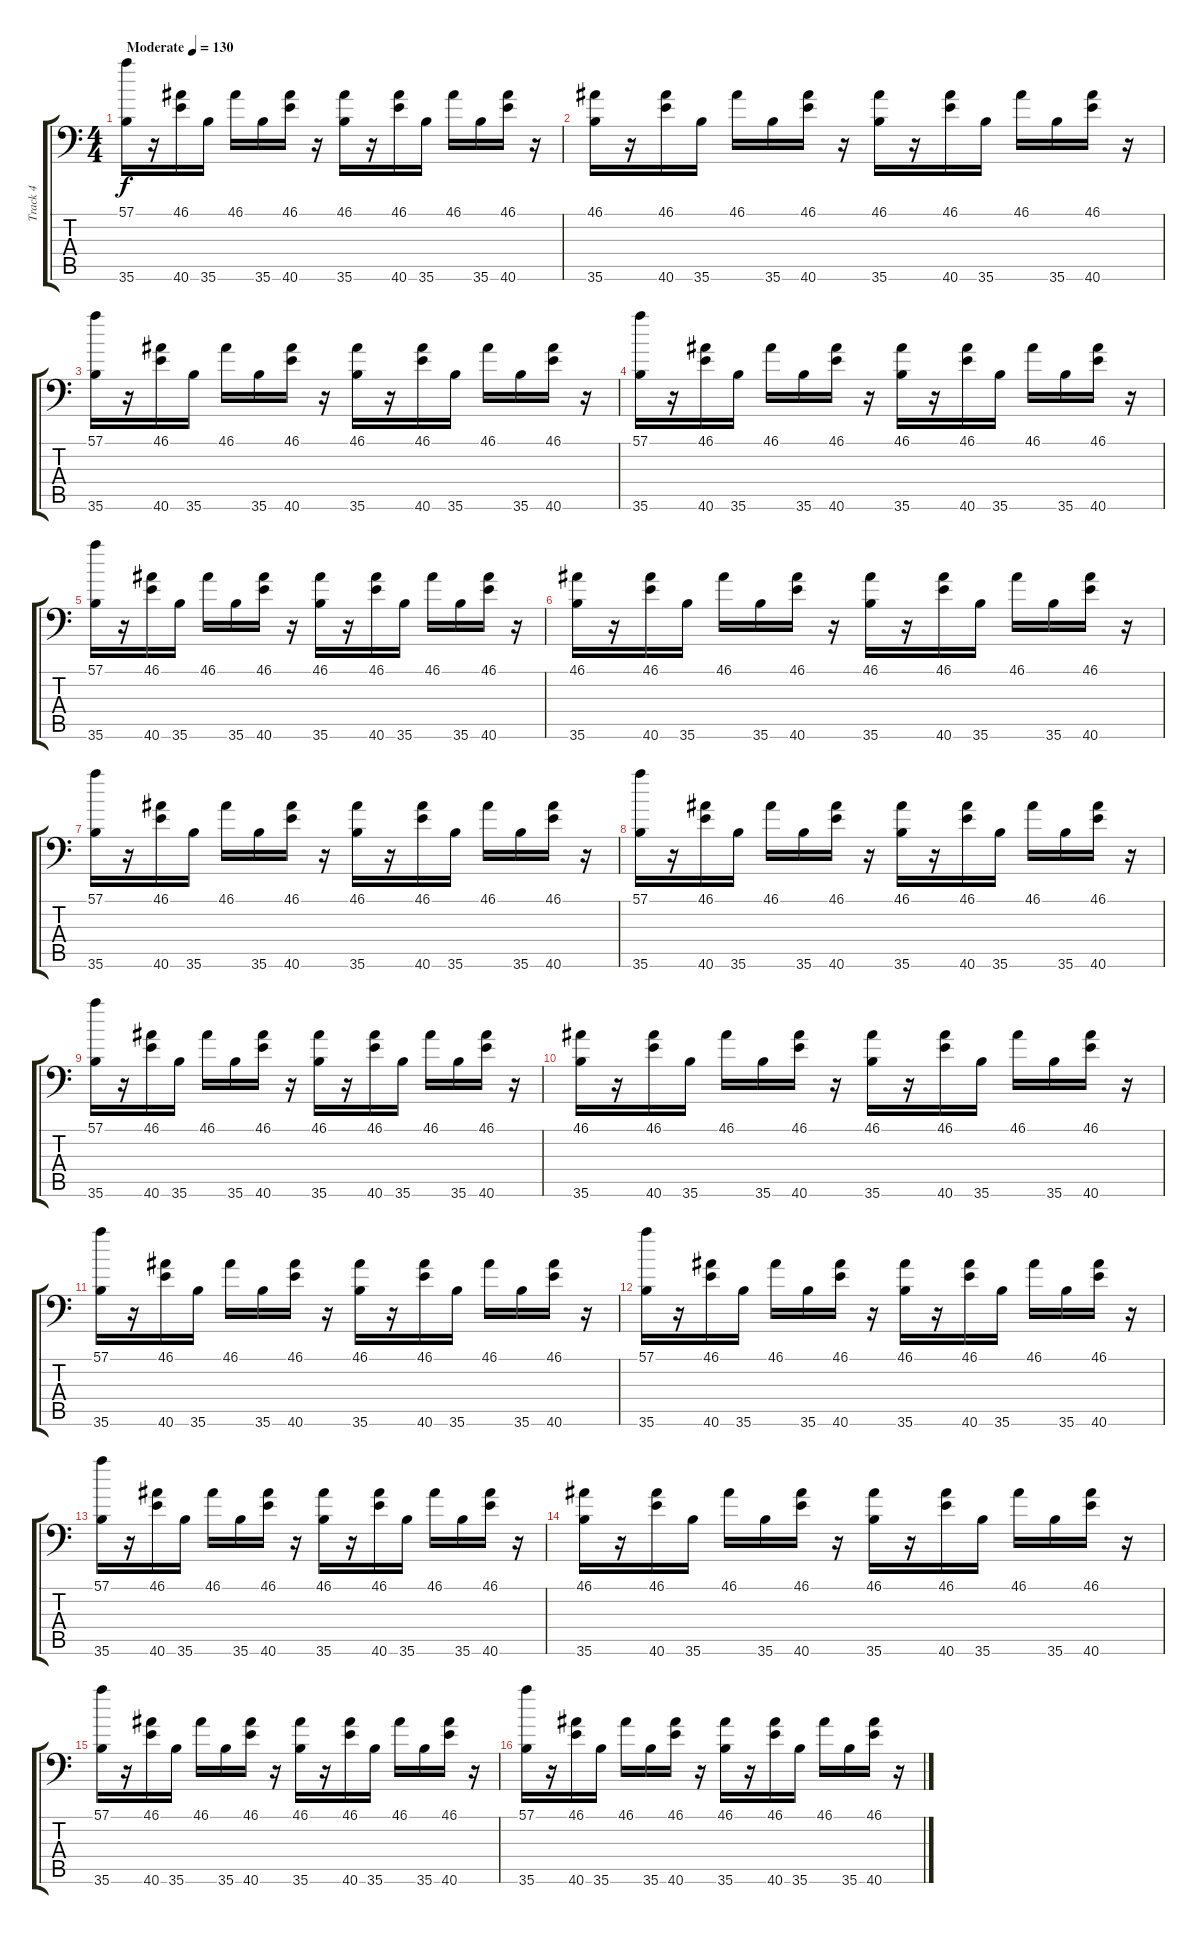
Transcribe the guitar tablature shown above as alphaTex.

\track ("Track 4" "Track 4") {instrument acousticgrandpiano}
\staff {score tabs}
\tuning (C-1 C-1 C-1 C-1 C-1 C-1) {hide}
\ts (4 4)
\tempo (130 "Moderate")
\clef f4
\ks c
(57.1 35.6).16{dy f instrument acousticgrandpiano} r.16 (46.1 40.6).16 35.6.16 46.1.16 35.6.16 (46.1 40.6).16 r.16 (46.1 35.6).16 r.16 (46.1 40.6).16 35.6.16 46.1.16 35.6.16 (46.1 40.6).16 r.16 |
(46.1 35.6).16 r.16 (46.1 40.6).16 35.6.16 46.1.16 35.6.16 (46.1 40.6).16 r.16 (46.1 35.6).16 r.16 (46.1 40.6).16 35.6.16 46.1.16 35.6.16 (46.1 40.6).16 r.16 |
(57.1 35.6).16 r.16 (46.1 40.6).16 35.6.16 46.1.16 35.6.16 (46.1 40.6).16 r.16 (46.1 35.6).16 r.16 (46.1 40.6).16 35.6.16 46.1.16 35.6.16 (46.1 40.6).16 r.16 |
(57.1 35.6).16 r.16 (46.1 40.6).16 35.6.16 46.1.16 35.6.16 (46.1 40.6).16 r.16 (46.1 35.6).16 r.16 (46.1 40.6).16 35.6.16 46.1.16 35.6.16 (46.1 40.6).16 r.16 |
(57.1 35.6).16 r.16 (46.1 40.6).16 35.6.16 46.1.16 35.6.16 (46.1 40.6).16 r.16 (46.1 35.6).16 r.16 (46.1 40.6).16 35.6.16 46.1.16 35.6.16 (46.1 40.6).16 r.16 |
(46.1 35.6).16 r.16 (46.1 40.6).16 35.6.16 46.1.16 35.6.16 (46.1 40.6).16 r.16 (46.1 35.6).16 r.16 (46.1 40.6).16 35.6.16 46.1.16 35.6.16 (46.1 40.6).16 r.16 |
(57.1 35.6).16 r.16 (46.1 40.6).16 35.6.16 46.1.16 35.6.16 (46.1 40.6).16 r.16 (46.1 35.6).16 r.16 (46.1 40.6).16 35.6.16 46.1.16 35.6.16 (46.1 40.6).16 r.16 |
(57.1 35.6).16 r.16 (46.1 40.6).16 35.6.16 46.1.16 35.6.16 (46.1 40.6).16 r.16 (46.1 35.6).16 r.16 (46.1 40.6).16 35.6.16 46.1.16 35.6.16 (46.1 40.6).16 r.16 |
(57.1 35.6).16 r.16 (46.1 40.6).16 35.6.16 46.1.16 35.6.16 (46.1 40.6).16 r.16 (46.1 35.6).16 r.16 (46.1 40.6).16 35.6.16 46.1.16 35.6.16 (46.1 40.6).16 r.16 |
(46.1 35.6).16 r.16 (46.1 40.6).16 35.6.16 46.1.16 35.6.16 (46.1 40.6).16 r.16 (46.1 35.6).16 r.16 (46.1 40.6).16 35.6.16 46.1.16 35.6.16 (46.1 40.6).16 r.16 |
(57.1 35.6).16 r.16 (46.1 40.6).16 35.6.16 46.1.16 35.6.16 (46.1 40.6).16 r.16 (46.1 35.6).16 r.16 (46.1 40.6).16 35.6.16 46.1.16 35.6.16 (46.1 40.6).16 r.16 |
(57.1 35.6).16 r.16 (46.1 40.6).16 35.6.16 46.1.16 35.6.16 (46.1 40.6).16 r.16 (46.1 35.6).16 r.16 (46.1 40.6).16 35.6.16 46.1.16 35.6.16 (46.1 40.6).16 r.16 |
(57.1 35.6).16 r.16 (46.1 40.6).16 35.6.16 46.1.16 35.6.16 (46.1 40.6).16 r.16 (46.1 35.6).16 r.16 (46.1 40.6).16 35.6.16 46.1.16 35.6.16 (46.1 40.6).16 r.16 |
(46.1 35.6).16 r.16 (46.1 40.6).16 35.6.16 46.1.16 35.6.16 (46.1 40.6).16 r.16 (46.1 35.6).16 r.16 (46.1 40.6).16 35.6.16 46.1.16 35.6.16 (46.1 40.6).16 r.16 |
(57.1 35.6).16 r.16 (46.1 40.6).16 35.6.16 46.1.16 35.6.16 (46.1 40.6).16 r.16 (46.1 35.6).16 r.16 (46.1 40.6).16 35.6.16 46.1.16 35.6.16 (46.1 40.6).16 r.16 |
(57.1 35.6).16 r.16 (46.1 40.6).16 35.6.16 46.1.16 35.6.16 (46.1 40.6).16 r.16 (46.1 35.6).16 r.16 (46.1 40.6).16 35.6.16 46.1.16 35.6.16 (46.1 40.6).16 r.16
